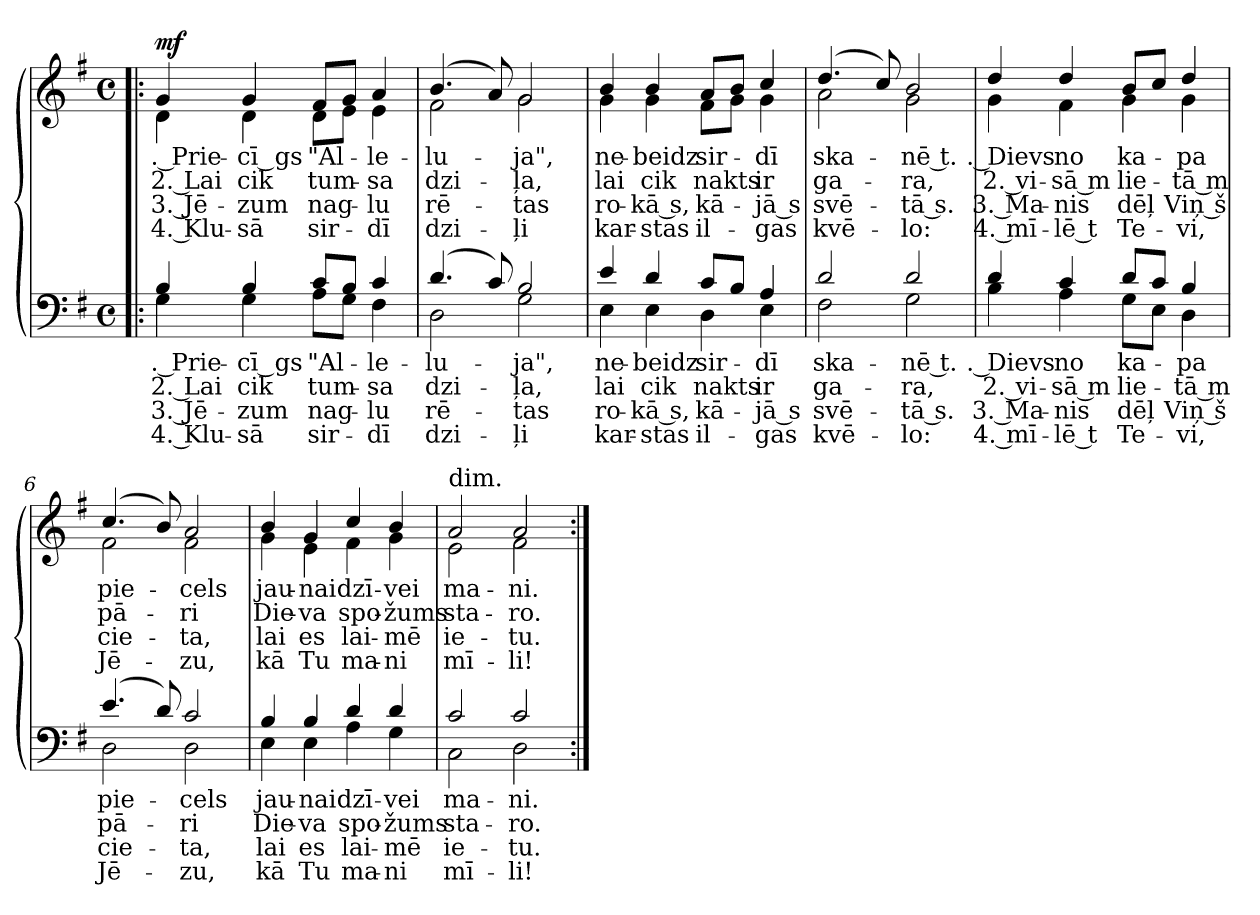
**kern	**text	**text	**text	**text	**kern	**text	**text	**text	**text	**dynam
*part2	*part2	*part2	*part2	*part2	*part1	*part1	*part1	*part1	*part1	*part1
*staff2	*staff2	*staff2	*staff2	*staff2	*staff1	*staff1	*staff1	*staff1	*staff1	*staff1
*clefF4	*	*	*	*	*clefG2	*	*	*	*	*
*k[f#]	*	*	*	*	*k[f#]	*	*	*	*	*
*G:	*	*	*	*	*G:	*	*	*	*	*
*M4/4	*	*	*	*	*M4/4	*	*	*	*	*
*met(c)	*	*	*	*	*met(c)	*	*	*	*	*
=1!|:	=1!|:	=1!|:	=1!|:	=1!|:	=1!|:	=1!|:	=1!|:	=1!|:	=1!|:	=1!|:
!	!	!	!	!	!LO:TX:a:B:t=Allegro	!	!	!	!	!
!	!LO:LY:a:rj	!LO:LY:a:rj	!LO:LY:a:rj	!LO:LY:a:rj	!	!LO:LY:b:rj	!LO:LY:b:rj	!LO:LY:b:rj	!LO:LY:b:rj	!LO:DY:a
*^	*	*	*	*	*^	*	*	*	*	*
4B/	4G\	. Prie-	2. Lai	3. Jē-	4. Klu-	4g/	4d\	. Prie-	2. Lai	3. Jē-	4. Klu-	mf
!	!	!LO:LY:a:rj	!LO:LY:a:rj	!LO:LY:a:rj	!LO:LY:a:rj	!	!	!LO:LY:b:rj	!LO:LY:b:rj	!LO:LY:b:rj	!LO:LY:b:rj	!
4B/	4G\	-cī gs	cik	-zum	-sā	4g/	4d\	-cī gs	cik	-zum	-sā	.
!	!	!LO:LY:a	!LO:LY:a	!LO:LY:a	!LO:LY:a	!	!	!LO:LY:b	!LO:LY:b	!LO:LY:b	!LO:LY:b	!
8c/L	8A\L	"Al-	tum-	nag-	sir-	8f#/L	8d\L	"Al-	tum-	nag-	sir-	.
8B/J	8G\J	.	.	.	.	8g/J	8e\J	.	.	.	.	.
!	!	!LO:LY:a:rj	!LO:LY:a:rj	!LO:LY:a:rj	!LO:LY:a:rj	!	!	!LO:LY:b:rj	!LO:LY:b:rj	!LO:LY:b:rj	!LO:LY:b:rj	!
4c/	4F#\	-le-	-sa	-lu	-dī	4a/	4e\	-le-	-sa	-lu	-dī	.
=2	=2	=2	=2	=2	=2	=2	=2	=2	=2	=2	=2	=2
!	!	!LO:LY:a	!LO:LY:a	!LO:LY:a	!LO:LY:a	!	!	!LO:LY:b	!LO:LY:b	!LO:LY:b	!LO:LY:b	!
(4.d/	2D\	-lu-	dzi-	rē-	dzi-	(4.b/	2f#\	-lu-	dzi-	rē-	dzi-	.
8c/)	.	.	.	.	.	8a/)	.	.	.	.	.	.
!	!	!LO:LY:a	!LO:LY:a	!LO:LY:a	!LO:LY:a	!	!	!LO:LY:b	!LO:LY:b	!LO:LY:b	!LO:LY:b	!
2B/	2G\	-ja",	-ļa,	-tas	-ļi	2g/	2g\	-ja",	-ļa,	-tas	-ļi	.
=3	=3	=3	=3	=3	=3	=3	=3	=3	=3	=3	=3	=3
!	!	!LO:LY:a	!LO:LY:a	!LO:LY:a	!LO:LY:a	!	!	!LO:LY:b	!LO:LY:b	!LO:LY:b	!LO:LY:b	!
4e/	4E\	ne-	lai	ro-	kar-	4b/	4g\	ne-	lai	ro-	kar-	.
!	!	!LO:LY:a	!LO:LY:a	!LO:LY:a	!LO:LY:a	!	!	!LO:LY:b	!LO:LY:b	!LO:LY:b	!LO:LY:b	!
4d/	4E\	-beidz	cik	-kā s,	-stas	4b/	4g\	-beidz	cik	-kā s,	-stas	.
!	!	!LO:LY:a	!LO:LY:a	!LO:LY:a	!LO:LY:a	!	!	!LO:LY:b	!LO:LY:b	!LO:LY:b	!LO:LY:b	!
8c/L	4D\	sir-	nakts	kā-	il-	8a/L	8f#\L	sir-	nakts	kā-	il-	.
8B/J	.	.	.	.	.	8b/J	8g\J	.	.	.	.	.
!	!	!LO:LY:a:rj	!LO:LY:a:rj	!LO:LY:a:rj	!LO:LY:a:rj	!	!	!LO:LY:b:rj	!LO:LY:b:rj	!LO:LY:b:rj	!LO:LY:b:rj	!
4A/	4E\	-dī	ir	-jā s	-gas	4cc/	4g\	-dī	ir	-jā s	-gas	.
=4	=4	=4	=4	=4	=4	=4	=4	=4	=4	=4	=4	=4
!	!	!LO:LY:a	!LO:LY:a	!LO:LY:a	!LO:LY:a	!	!	!LO:LY:b	!LO:LY:b	!LO:LY:b	!LO:LY:b	!
2d/	2F#\	ska-	ga-	svē-	kvē-	(4.dd/	2a\	ska-	ga-	svē-	kvē-	.
.	.	.	.	.	.	8cc/)	.	.	.	.	.	.
!	!	!LO:LY:a:rj	!LO:LY:a:rj	!LO:LY:a:rj	!LO:LY:a:rj	!	!	!LO:LY:b:rj	!LO:LY:b:rj	!LO:LY:b:rj	!LO:LY:b:rj	!
2d/	2G\	-nē t.	-ra,	-tā s.	-lo:	2b/	2g\	-nē t.	-ra,	-tā s.	-lo:	.
!!LO:LB:g=z	!!
=5	=5	=5	=5	=5	=5	=5	=5	=5	=5	=5	=5	=5
!	!	!LO:LY:a:rj	!LO:LY:a:rj	!LO:LY:a:rj	!LO:LY:a:rj	!	!	!LO:LY:b:rj	!LO:LY:b:rj	!LO:LY:b:rj	!LO:LY:b:rj	!
4d/	4B\	. Dievs	2. vi-	3. Ma-	4. mī-	4dd/	4g\	. Dievs	2. vi-	3. Ma-	4. mī-	.
!	!	!LO:LY:a	!LO:LY:a	!LO:LY:a	!LO:LY:a	!	!	!LO:LY:b	!LO:LY:b	!LO:LY:b	!LO:LY:b	!
4c/	4A\	no	-sā m	-nis	-lē t	4dd/	4f#\	no	-sā m	-nis	-lē t	.
!	!	!LO:LY:a	!LO:LY:a	!LO:LY:a	!LO:LY:a	!	!	!LO:LY:b	!LO:LY:b	!LO:LY:b	!LO:LY:b	!
8d/L	8G\L	ka-	lie-	dēļ	Te-	8b/L	4g\	ka-	lie-	dēļ	Te-	.
8c/J	8E\J	.	.	.	.	8cc/J	.	.	.	.	.	.
!	!	!LO:LY:a	!LO:LY:a	!LO:LY:a	!LO:LY:a	!	!	!LO:LY:b	!LO:LY:b	!LO:LY:b	!LO:LY:b	!
4B/	4D\	-pa	-tā m	Viņ š	-vi,	4dd/	4g\	-pa	-tā m	Viņ š	-vi,	.
=6	=6	=6	=6	=6	=6	=6	=6	=6	=6	=6	=6	=6
!	!	!LO:LY:a	!LO:LY:a	!LO:LY:a	!LO:LY:a	!	!	!LO:LY:b	!LO:LY:b	!LO:LY:b	!LO:LY:b	!
(4.e/	2D\	pie-	pā-	cie-	Jē-	(4.cc/	2f#\	pie-	pā-	cie-	Jē-	.
8d/)	.	.	.	.	.	8b/)	.	.	.	.	.	.
!	!	!LO:LY:a	!LO:LY:a	!LO:LY:a	!LO:LY:a	!	!	!LO:LY:b	!LO:LY:b	!LO:LY:b	!LO:LY:b	!
2c/	2D\	-cels	-ri	-ta,	-zu,	2a/	2f#\	-cels	-ri	-ta,	-zu,	.
=7	=7	=7	=7	=7	=7	=7	=7	=7	=7	=7	=7	=7
!	!	!LO:LY:a	!LO:LY:a	!LO:LY:a	!LO:LY:a	!	!	!LO:LY:b	!LO:LY:b	!LO:LY:b	!LO:LY:b	!
4B/	4E\	jau-	Die-	lai	kā	4b/	4g\	jau-	Die-	lai	kā	.
!	!	!LO:LY:a	!LO:LY:a	!LO:LY:a	!LO:LY:a	!	!	!LO:LY:b	!LO:LY:b	!LO:LY:b	!LO:LY:b	!
4B/	4E\	-nai	-va	es	Tu	4g/	4e\	-nai	-va	es	Tu	.
!	!	!LO:LY:a:rj	!LO:LY:a:rj	!LO:LY:a:rj	!LO:LY:a:rj	!	!	!LO:LY:b:rj	!LO:LY:b:rj	!LO:LY:b:rj	!LO:LY:b:rj	!
4d/	4A\	dzī-	spo-	lai-	ma-	4cc/	4f#\	dzī-	spo-	lai-	ma-	.
!	!	!LO:LY:a	!LO:LY:a	!LO:LY:a	!LO:LY:a	!	!	!LO:LY:b	!LO:LY:b	!LO:LY:b	!LO:LY:b	!
4d/	4G\	-vei	-žums	-mē	-ni	4b/	4g\	-vei	-žums	-mē	-ni	.
=8	=8	=8	=8	=8	=8	=8	=8	=8	=8	=8	=8	=8
!	!	!	!	!	!	!LO:TX:a:t=dim.	!	!	!	!	!	!
!	!	!LO:LY:a	!LO:LY:a	!LO:LY:a	!LO:LY:a	!	!	!LO:LY:b	!LO:LY:b	!LO:LY:b	!LO:LY:b	!
2c/	2C\	ma-	sta-	ie-	mī-	2a/	2e\	ma-	sta-	ie-	mī-	.
!	!	!LO:LY:a	!LO:LY:a	!LO:LY:a	!LO:LY:a	!	!	!LO:LY:b	!LO:LY:b	!LO:LY:b	!LO:LY:b	!
2c/	2D\	-ni.	-ro.	-tu.	-li!	2a/	2f#\	-ni.	-ro.	-tu.	-li!	.
*v	*v	*	*	*	*	*	*	*	*	*	*	*
*	*	*	*	*	*v	*v	*	*	*	*	*
=:|!	=:|!	=:|!	=:|!	=:|!	=:|!	=:|!	=:|!	=:|!	=:|!	=:|!
*-	*-	*-	*-	*-	*-	*-	*-	*-	*-	*-
